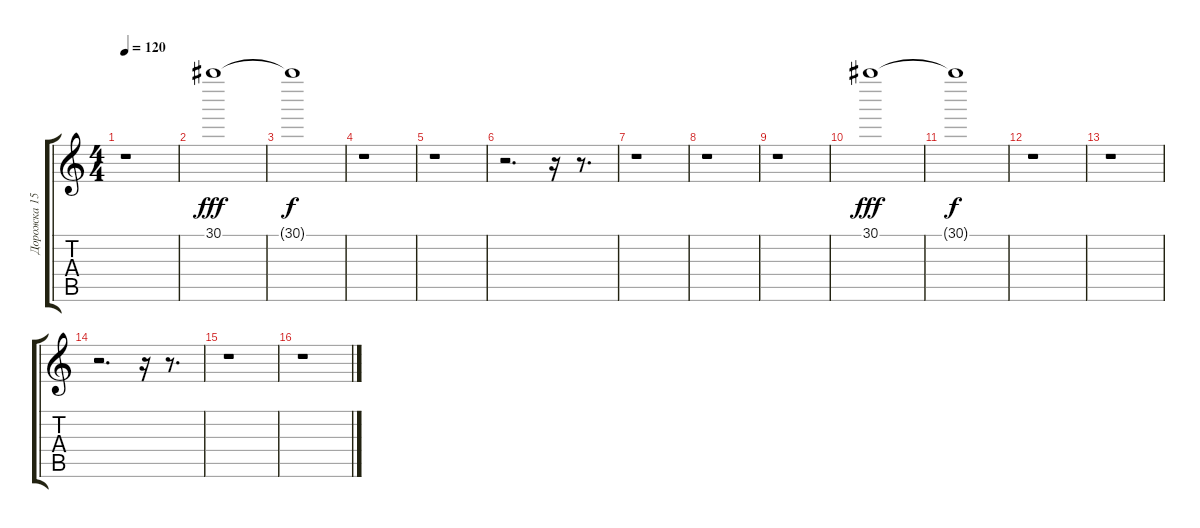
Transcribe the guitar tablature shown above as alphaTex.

\track ("Дорожка 15" "Дорожка 15") {instrument distortionguitar}
\staff {score tabs}
\tuning (E4 B3 G3 D3 A2 E2) {hide}
\ts (4 4)
\tempo 120
\clef g2
\ks c
r.1{dy f} |
30.1.1{dy fff} |
30.1{t}.1{dy f} |
r.1 |
r.1 |
r.2{d} r.16 r.8{d} |
r.1 |
r.1 |
r.1 |
30.1.1{dy fff} |
30.1{t}.1{dy f} |
r.1 |
r.1 |
r.2{d} r.16 r.8{d} |
r.1 |
r.1
